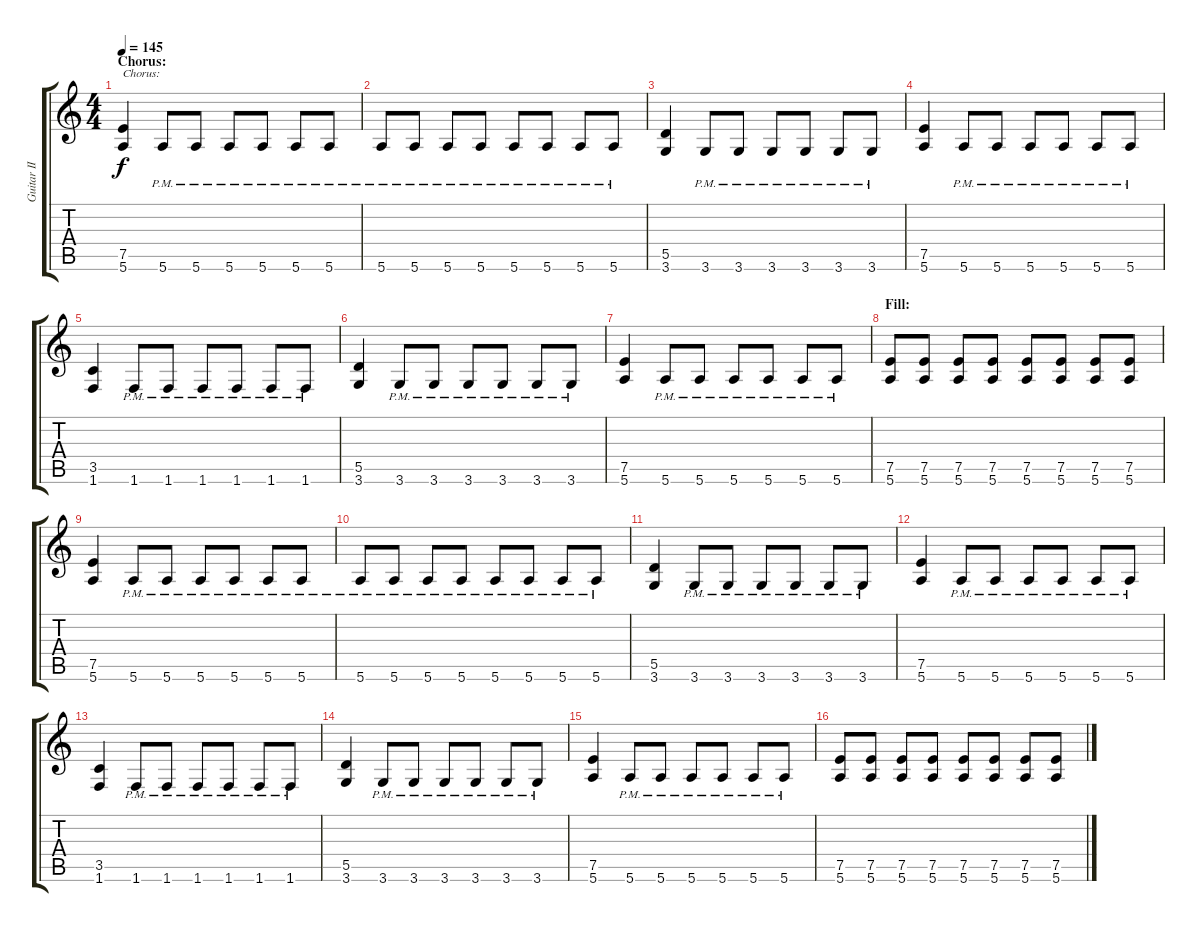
\track ("Guitar II" "Guitar II") {instrument distortionguitar}
\staff {score tabs}
\tuning (E4 B3 G3 D3 A2 E2) {hide}
\ts (4 4)
\section ("" "Chorus:")
\tempo 145
\clef g2
\ks c
(7.5 5.6).4{txt "Chorus:" dy f} 5.6{pm}.8 5.6{pm}.8 5.6{pm}.8 5.6{pm}.8 5.6{pm}.8 5.6{pm}.8 |
5.6{pm}.8 5.6{pm}.8 5.6{pm}.8 5.6{pm}.8 5.6{pm}.8 5.6{pm}.8 5.6{pm}.8 5.6{pm}.8 |
(5.5 3.6).4 3.6{pm}.8 3.6{pm}.8 3.6{pm}.8 3.6{pm}.8 3.6{pm}.8 3.6{pm}.8 |
(7.5 5.6).4 5.6{pm}.8 5.6{pm}.8 5.6{pm}.8 5.6{pm}.8 5.6{pm}.8 5.6{pm}.8 |
(3.5 1.6).4 1.6{pm}.8 1.6{pm}.8 1.6{pm}.8 1.6{pm}.8 1.6{pm}.8 1.6{pm}.8 |
(5.5 3.6).4 3.6{pm}.8 3.6{pm}.8 3.6{pm}.8 3.6{pm}.8 3.6{pm}.8 3.6{pm}.8 |
(7.5 5.6).4 5.6{pm}.8 5.6{pm}.8 5.6{pm}.8 5.6{pm}.8 5.6{pm}.8 5.6{pm}.8 |
\section ("" "Fill:")
(7.5 5.6).8 (7.5 5.6).8 (7.5 5.6).8 (7.5 5.6).8 (7.5 5.6).8 (7.5 5.6).8 (7.5 5.6).8 (7.5 5.6).8 |
(7.5 5.6).4 5.6{pm}.8 5.6{pm}.8 5.6{pm}.8 5.6{pm}.8 5.6{pm}.8 5.6{pm}.8 |
5.6{pm}.8 5.6{pm}.8 5.6{pm}.8 5.6{pm}.8 5.6{pm}.8 5.6{pm}.8 5.6{pm}.8 5.6{pm}.8 |
(5.5 3.6).4 3.6{pm}.8 3.6{pm}.8 3.6{pm}.8 3.6{pm}.8 3.6{pm}.8 3.6{pm}.8 |
(7.5 5.6).4 5.6{pm}.8 5.6{pm}.8 5.6{pm}.8 5.6{pm}.8 5.6{pm}.8 5.6{pm}.8 |
(3.5 1.6).4 1.6{pm}.8 1.6{pm}.8 1.6{pm}.8 1.6{pm}.8 1.6{pm}.8 1.6{pm}.8 |
(5.5 3.6).4 3.6{pm}.8 3.6{pm}.8 3.6{pm}.8 3.6{pm}.8 3.6{pm}.8 3.6{pm}.8 |
(7.5 5.6).4 5.6{pm}.8 5.6{pm}.8 5.6{pm}.8 5.6{pm}.8 5.6{pm}.8 5.6{pm}.8 |
(7.5 5.6).8 (7.5 5.6).8 (7.5 5.6).8 (7.5 5.6).8 (7.5 5.6).8 (7.5 5.6).8 (7.5 5.6).8 (7.5 5.6).8
